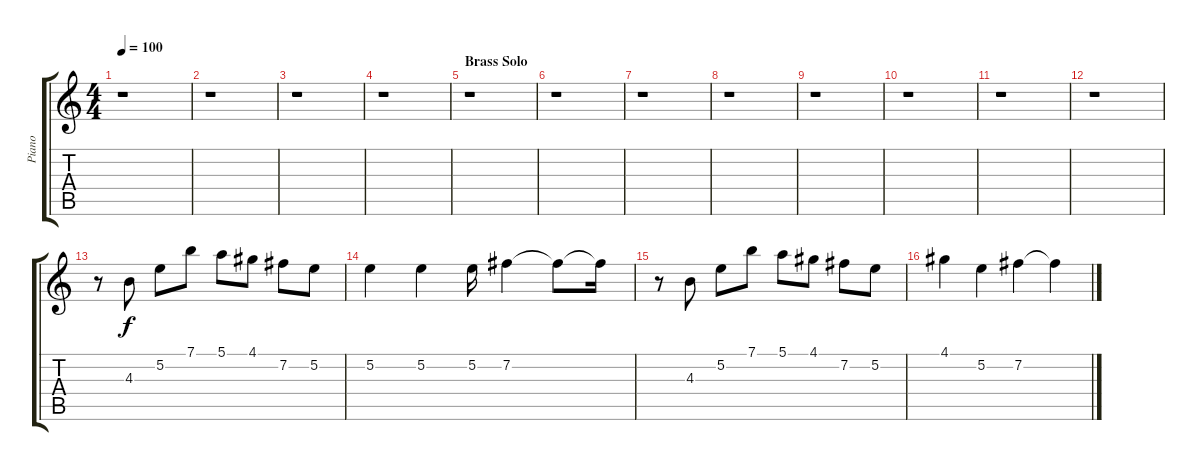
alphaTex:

\track ("Piano" "Piano") {instrument acousticguitarnylon}
\staff {score tabs}
\tuning (E4 B3 G3 D3 A2 E2) {hide}
\ts (4 4)
\tempo 100
\clef g2
\ks c
r.1{dy f} |
r.1 |
r.1 |
r.1 |
\section ("" "Brass Solo")
r.1 |
r.1 |
r.1 |
r.1 |
r.1 |
r.1 |
r.1 |
r.1 |
r.8 4.3.8 5.2.8 7.1.8 5.1.8 4.1.8 7.2.8 5.2.8 |
5.2.4 5.2.4 5.2.16 7.2.4 7.2{t}.8 7.2{t}.16 |
r.8 4.3.8 5.2.8 7.1.8 5.1.8 4.1.8 7.2.8 5.2.8 |
4.1.4 5.2.4 7.2.4 7.2{t}.4
